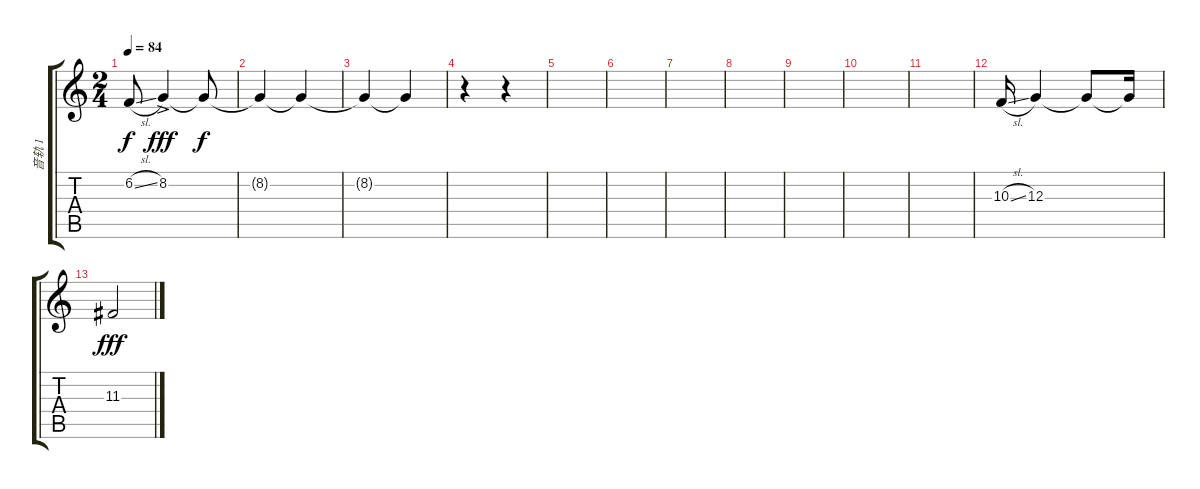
\track ("音轨 1" "音轨 1") {instrument sopranosax}
\staff {score tabs}
\tuning (E4 B3 G3 D3 A2 E2) {hide}
\ts (2 4)
\tempo 84
\clef g2
\ks c
6.2{sl}.8{dy f instrument sopranosax} 8.2{ac}.4{dy fff} 8.2{t}.8{dy f} |
8.2{t}.4 8.2{t}.4 |
8.2{t}.4 8.2{t}.4 |
r.4 r.4 |
|
|
|
|
|
|
|
10.3{sl}.16 12.3.4 12.3{t}.8 12.3{t}.16 |
11.3.2{dy fff}
